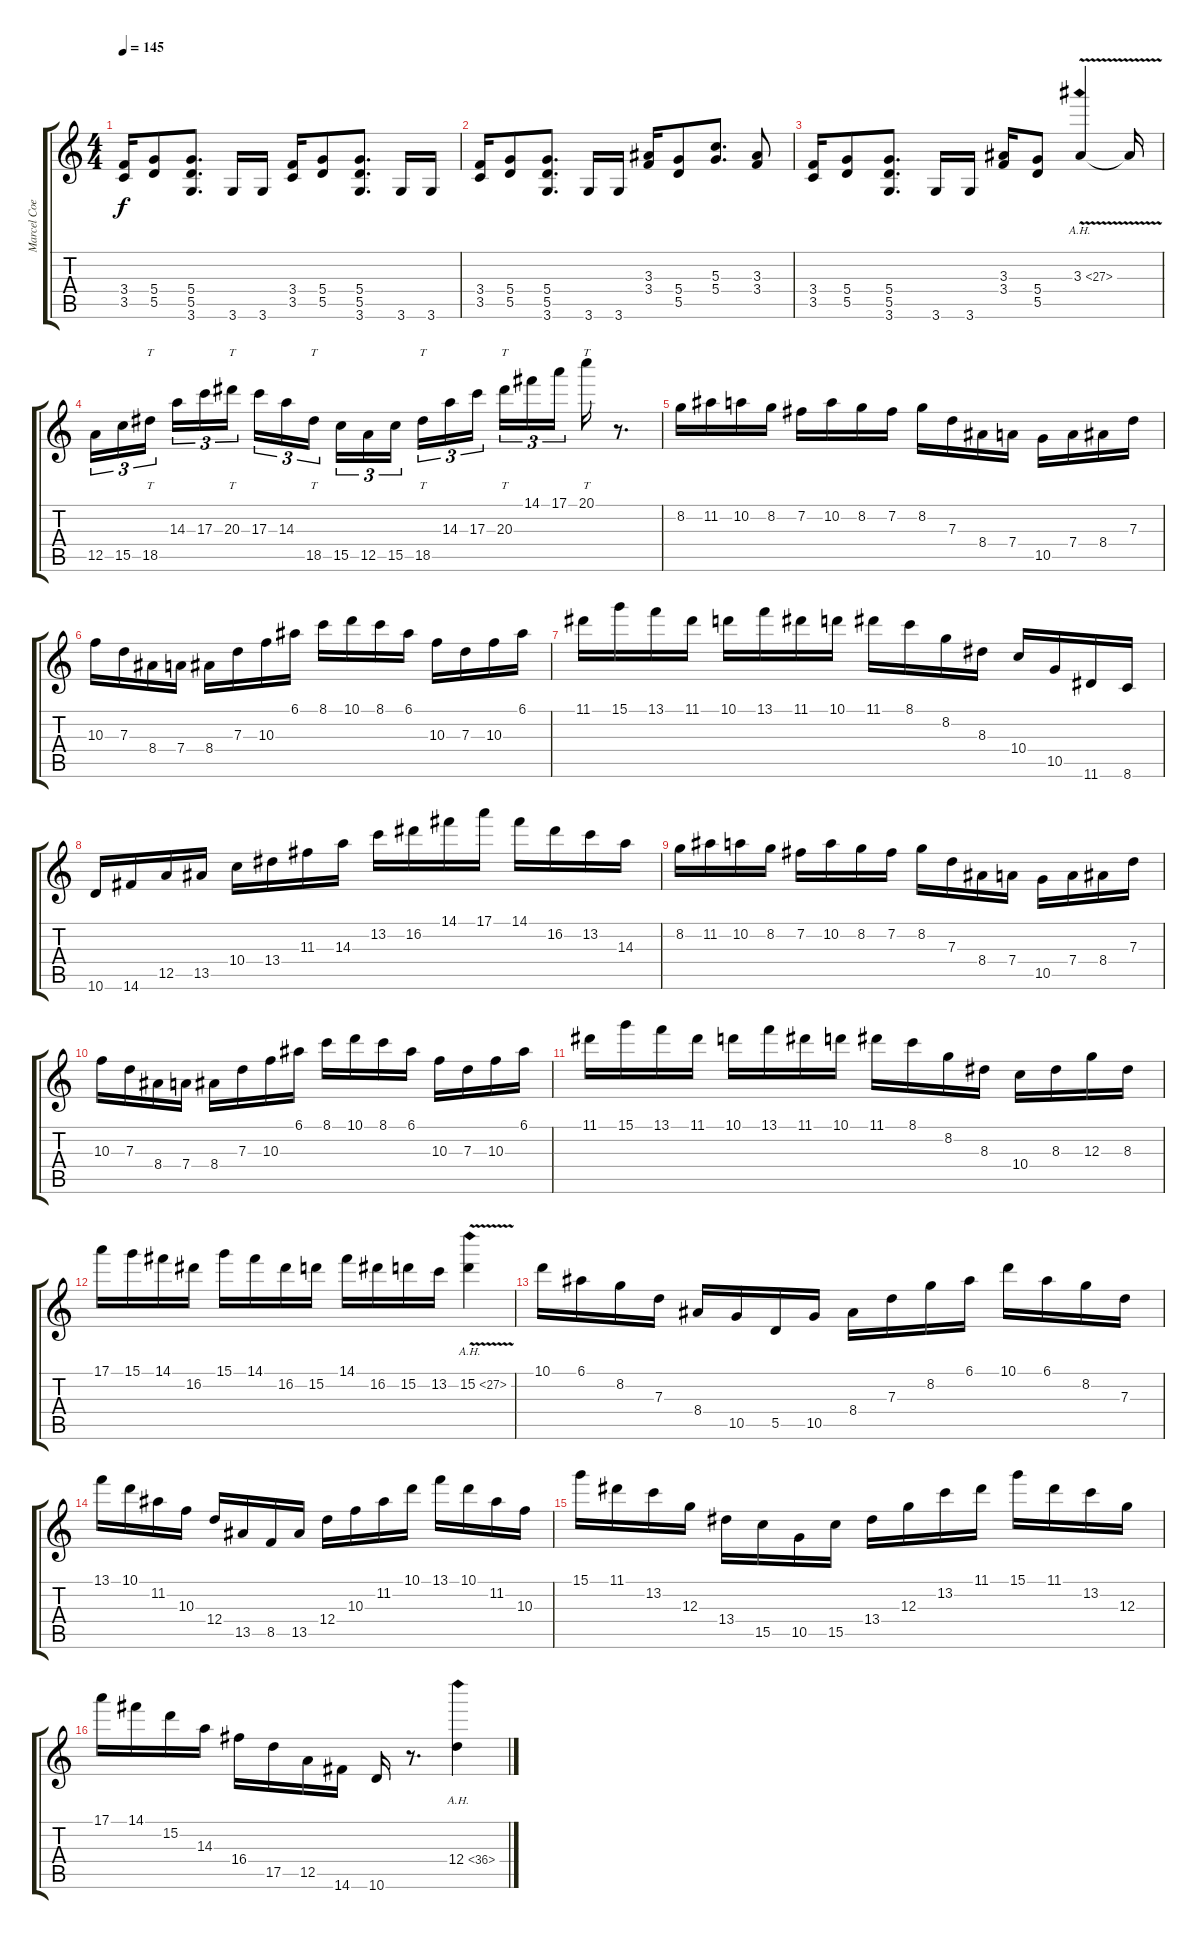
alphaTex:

\track ("Marcel Coenen" "Marcel Coe") {instrument distortionguitar}
\staff {score tabs}
\tuning (E4 B3 G3 D3 A2 E2) {hide}
\ts (4 4)
\tempo 145
\clef g2
\ks c
(3.4 3.5).16{dy f} (5.4 5.5).8 (5.4 5.5 3.6).8{d} 3.6.16 3.6.16 (3.4 3.5).16 (5.4 5.5).8 (5.4 5.5 3.6).8{d} 3.6.16 3.6.16 |
(3.4 3.5).16 (5.4 5.5).8 (5.4 5.5 3.6).8{d} 3.6.16 3.6.16 (3.3 3.4).16 (5.4 5.5).8 (5.3 5.4).8{d} (3.3 3.4).8 |
(3.4 3.5).16 (5.4 5.5).8 (5.4 5.5 3.6).8{d} 3.6.16 3.6.16 (3.3 3.4).16 (5.4 5.5).8 3.3{ah 24 v}.4 3.3{t}.16 |
12.5.16{tu (3 2)} 15.5.16{tu (3 2)} 18.5.16{tt tu (3 2) beam splitsecondary} 14.3.16{tu (3 2)} 17.3.16{tu (3 2)} 20.3.16{tt tu (3 2)} 17.3.16{tu (3 2)} 14.3.16{tu (3 2)} 18.5.16{tt tu (3 2) beam splitsecondary} 15.5.16{tu (3 2)} 12.5.16{tu (3 2)} 15.5.16{tu (3 2)} 18.5.16{tt tu (3 2)} 14.3.16{tu (3 2)} 17.3.16{tu (3 2) beam splitsecondary} 20.3.16{tt tu (3 2)} 14.1.16{tu (3 2)} 17.1.16{tu (3 2)} 20.1.16{tt} r.8{d} |
8.2.16 11.2.16 10.2.16 8.2.16 7.2.16 10.2.16 8.2.16 7.2.16 8.2.16 7.3.16 8.4.16 7.4.16 10.5.16 7.4.16 8.4.16 7.3.16 |
10.3.16 7.3.16 8.4.16 7.4.16 8.4.16 7.3.16 10.3.16 6.1.16 8.1.16 10.1.16 8.1.16 6.1.16 10.3.16 7.3.16 10.3.16 6.1.16 |
11.1.16 15.1.16 13.1.16 11.1.16 10.1.16 13.1.16 11.1.16 10.1.16 11.1.16 8.1.16 8.2.16 8.3.16 10.4.16 10.5.16 11.6.16 8.6.16 |
10.6.16 14.6.16 12.5.16 13.5.16 10.4.16 13.4.16 11.3.16 14.3.16 13.2.16 16.2.16 14.1.16 17.1.16 14.1.16 16.2.16 13.2.16 14.3.16 |
8.2.16 11.2.16 10.2.16 8.2.16 7.2.16 10.2.16 8.2.16 7.2.16 8.2.16 7.3.16 8.4.16 7.4.16 10.5.16 7.4.16 8.4.16 7.3.16 |
10.3.16 7.3.16 8.4.16 7.4.16 8.4.16 7.3.16 10.3.16 6.1.16 8.1.16 10.1.16 8.1.16 6.1.16 10.3.16 7.3.16 10.3.16 6.1.16 |
11.1.16 15.1.16 13.1.16 11.1.16 10.1.16 13.1.16 11.1.16 10.1.16 11.1.16 8.1.16 8.2.16 8.3.16 10.4.16 8.3.16 12.3.16 8.3.16 |
17.1.16 15.1.16 14.1.16 16.2.16 15.1.16 14.1.16 16.2.16 15.2.16 14.1.16 16.2.16 15.2.16 13.2.16 15.2{ah 12 v}.4 |
10.1.16 6.1.16 8.2.16 7.3.16 8.4.16 10.5.16 5.5.16 10.5.16 8.4.16 7.3.16 8.2.16 6.1.16 10.1.16 6.1.16 8.2.16 7.3.16 |
13.1.16 10.1.16 11.2.16 10.3.16 12.4.16 13.5.16 8.5.16 13.5.16 12.4.16 10.3.16 11.2.16 10.1.16 13.1.16 10.1.16 11.2.16 10.3.16 |
15.1.16 11.1.16 13.2.16 12.3.16 13.4.16 15.5.16 10.5.16 15.5.16 13.4.16 12.3.16 13.2.16 11.1.16 15.1.16 11.1.16 13.2.16 12.3.16 |
17.1.16 14.1.16 15.2.16 14.3.16 16.4.16 17.5.16 12.5.16 14.6.16 10.6.16 r.8{d} 12.4{ah 24}.4
